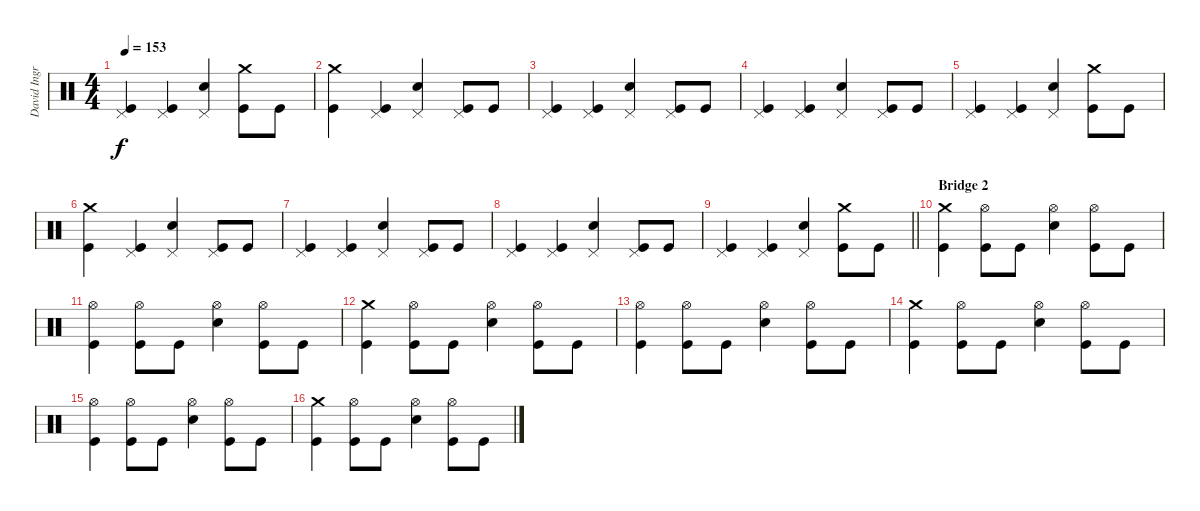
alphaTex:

\track ("David Ingraham" "David Ingr") {instrument percussion}
\staff {score}
\articulation defaults
\ts (4 4)
\tempo 153
\clef neutral
\ks c
("Pedal Hi-Hat (hit)" "Kick (hit)").4{dy f} ("Pedal Hi-Hat (hit)" "Kick (hit)").4 ("Pedal Hi-Hat (hit)" "Snare (hit) 2").4 ("Crash medium (hit)" "Kick (hit)").8 "Kick (hit)".8 |
("Crash medium (hit)" "Kick (hit)").4 ("Pedal Hi-Hat (hit)" "Kick (hit)").4 ("Pedal Hi-Hat (hit)" "Snare (hit) 2").4 ("Pedal Hi-Hat (hit)" "Kick (hit)").8 "Kick (hit)".8 |
("Pedal Hi-Hat (hit)" "Kick (hit)").4 ("Pedal Hi-Hat (hit)" "Kick (hit)").4 ("Pedal Hi-Hat (hit)" "Snare (hit) 2").4 ("Pedal Hi-Hat (hit)" "Kick (hit)").8 "Kick (hit)".8 |
("Pedal Hi-Hat (hit)" "Kick (hit)").4 ("Pedal Hi-Hat (hit)" "Kick (hit)").4 ("Pedal Hi-Hat (hit)" "Snare (hit) 2").4 ("Pedal Hi-Hat (hit)" "Kick (hit)").8 "Kick (hit)".8 |
("Pedal Hi-Hat (hit)" "Kick (hit)").4 ("Pedal Hi-Hat (hit)" "Kick (hit)").4 ("Pedal Hi-Hat (hit)" "Snare (hit) 2").4 ("Crash medium (hit)" "Kick (hit)").8 "Kick (hit)".8 |
("Crash medium (hit)" "Kick (hit)").4 ("Pedal Hi-Hat (hit)" "Kick (hit)").4 ("Pedal Hi-Hat (hit)" "Snare (hit) 2").4 ("Pedal Hi-Hat (hit)" "Kick (hit)").8 "Kick (hit)".8 |
("Pedal Hi-Hat (hit)" "Kick (hit)").4 ("Pedal Hi-Hat (hit)" "Kick (hit)").4 ("Pedal Hi-Hat (hit)" "Snare (hit) 2").4 ("Pedal Hi-Hat (hit)" "Kick (hit)").8 "Kick (hit)".8 |
("Pedal Hi-Hat (hit)" "Kick (hit)").4 ("Pedal Hi-Hat (hit)" "Kick (hit)").4 ("Pedal Hi-Hat (hit)" "Snare (hit) 2").4 ("Pedal Hi-Hat (hit)" "Kick (hit)").8 "Kick (hit)".8 |
\barLineRight lightlight
("Pedal Hi-Hat (hit)" "Kick (hit)").4 ("Pedal Hi-Hat (hit)" "Kick (hit)").4 ("Pedal Hi-Hat (hit)" "Snare (hit) 2").4 ("Crash medium (hit)" "Kick (hit)").8 "Kick (hit)".8 |
\section ("" "Bridge 2")
("Crash medium (hit)" "Kick (hit)").4 ("Hi-Hat (open)" "Kick (hit)").8 "Kick (hit)".8 ("Hi-Hat (open)" "Snare (hit) 2").4 ("Hi-Hat (open)" "Kick (hit)").8 "Kick (hit)".8 |
("Hi-Hat (open)" "Kick (hit)").4 ("Hi-Hat (open)" "Kick (hit)").8 "Kick (hit)".8 ("Hi-Hat (open)" "Snare (hit) 2").4 ("Hi-Hat (open)" "Kick (hit)").8 "Kick (hit)".8 |
("Crash medium (hit)" "Kick (hit)").4 ("Hi-Hat (open)" "Kick (hit)").8 "Kick (hit)".8 ("Hi-Hat (open)" "Snare (hit) 2").4 ("Hi-Hat (open)" "Kick (hit)").8 "Kick (hit)".8 |
("Hi-Hat (open)" "Kick (hit)").4 ("Hi-Hat (open)" "Kick (hit)").8 "Kick (hit)".8 ("Hi-Hat (open)" "Snare (hit) 2").4 ("Hi-Hat (open)" "Kick (hit)").8 "Kick (hit)".8 |
("Crash medium (hit)" "Kick (hit)").4 ("Hi-Hat (open)" "Kick (hit)").8 "Kick (hit)".8 ("Hi-Hat (open)" "Snare (hit) 2").4 ("Hi-Hat (open)" "Kick (hit)").8 "Kick (hit)".8 |
("Hi-Hat (open)" "Kick (hit)").4 ("Hi-Hat (open)" "Kick (hit)").8 "Kick (hit)".8 ("Hi-Hat (open)" "Snare (hit) 2").4 ("Hi-Hat (open)" "Kick (hit)").8 "Kick (hit)".8 |
("Crash medium (hit)" "Kick (hit)").4 ("Hi-Hat (open)" "Kick (hit)").8 "Kick (hit)".8 ("Hi-Hat (open)" "Snare (hit) 2").4 ("Hi-Hat (open)" "Kick (hit)").8 "Kick (hit)".8
